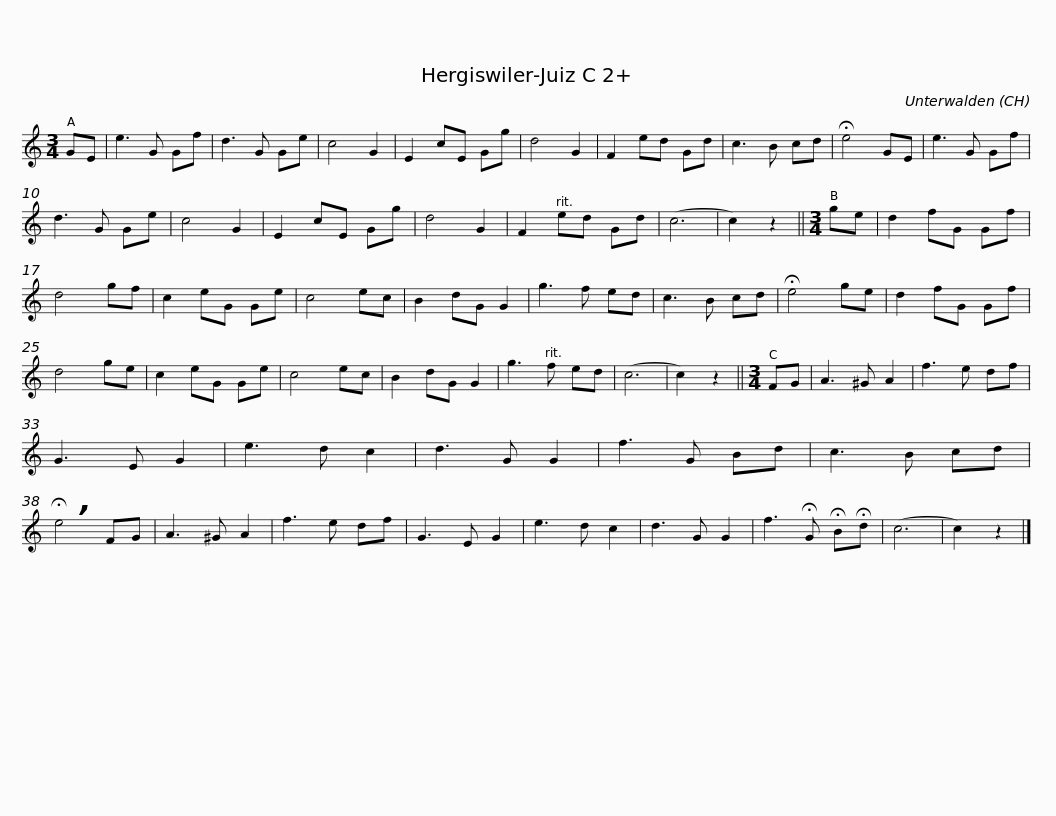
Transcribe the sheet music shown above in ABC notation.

X:1
L:1/8
M:3/4
I:linebreak $
K:C
V:1 treble
V:1
 GE | e3 G Gf | d3 G Ge | c4 G2 | E2 cE Gg | %5
 d4 G2 | F2 ed Gd | c3 B cd | !fermata!e4 GE | e3 G Gf |$ %10
 d3 G Ge | c4 G2 | E2 cE Gg | d4 G2 | F2 ed Gd | %15
 (c6 | c2) z2 ||[M:3/4] ge | d2 fG Gf | d4 gf | %20
 c2 eG Ge | c4 ec |$ B2 dG G2 | g3 f ed | c3 B cd | %25
 !fermata!e4 ge | d2 fG Gf | d4 ge | c2 eG Ge | c4 ec | %30
 B2 dG G2 | g3 f ed | (c6 |$ c2) z2 ||[M:3/4] FG | %35
 A3 ^G A2 | f3 e df | G3 E G2 | e3 d c2 | d3 G G2 | %40
 f3 G Bd | c3 B cd | !breath!!fermata!e4 FG |$ A3 ^G A2 | f3 e df | %45
 G3 E G2 | e3 d c2 | d3 G G2 | f3 !fermata!G !fermata!B!fermata!d | (c6 | %50
 c2) z2 |] %51
